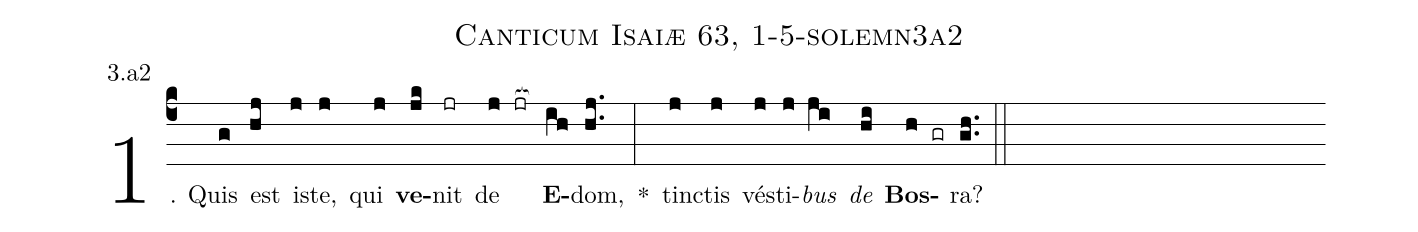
name: Canticum Isaiæ 63, 1-5-solemn3a2;
annotation: 3.a2;
%%
(c4)1. Quis(g) est(hj) is(j)te,(j) qui(j) <b>ve</b>(jk)nit(jr) de(j jr[ocb:1{]) <b>E</b>(ih[ocb:0}])dom,(hj..) *(:) tinc(j)tis(j) vés(j)ti(j)<i>bus</i>(ji) <i>de</i>(hi) <b>Bos</b>(h gr)ra?(gh..) (::)
